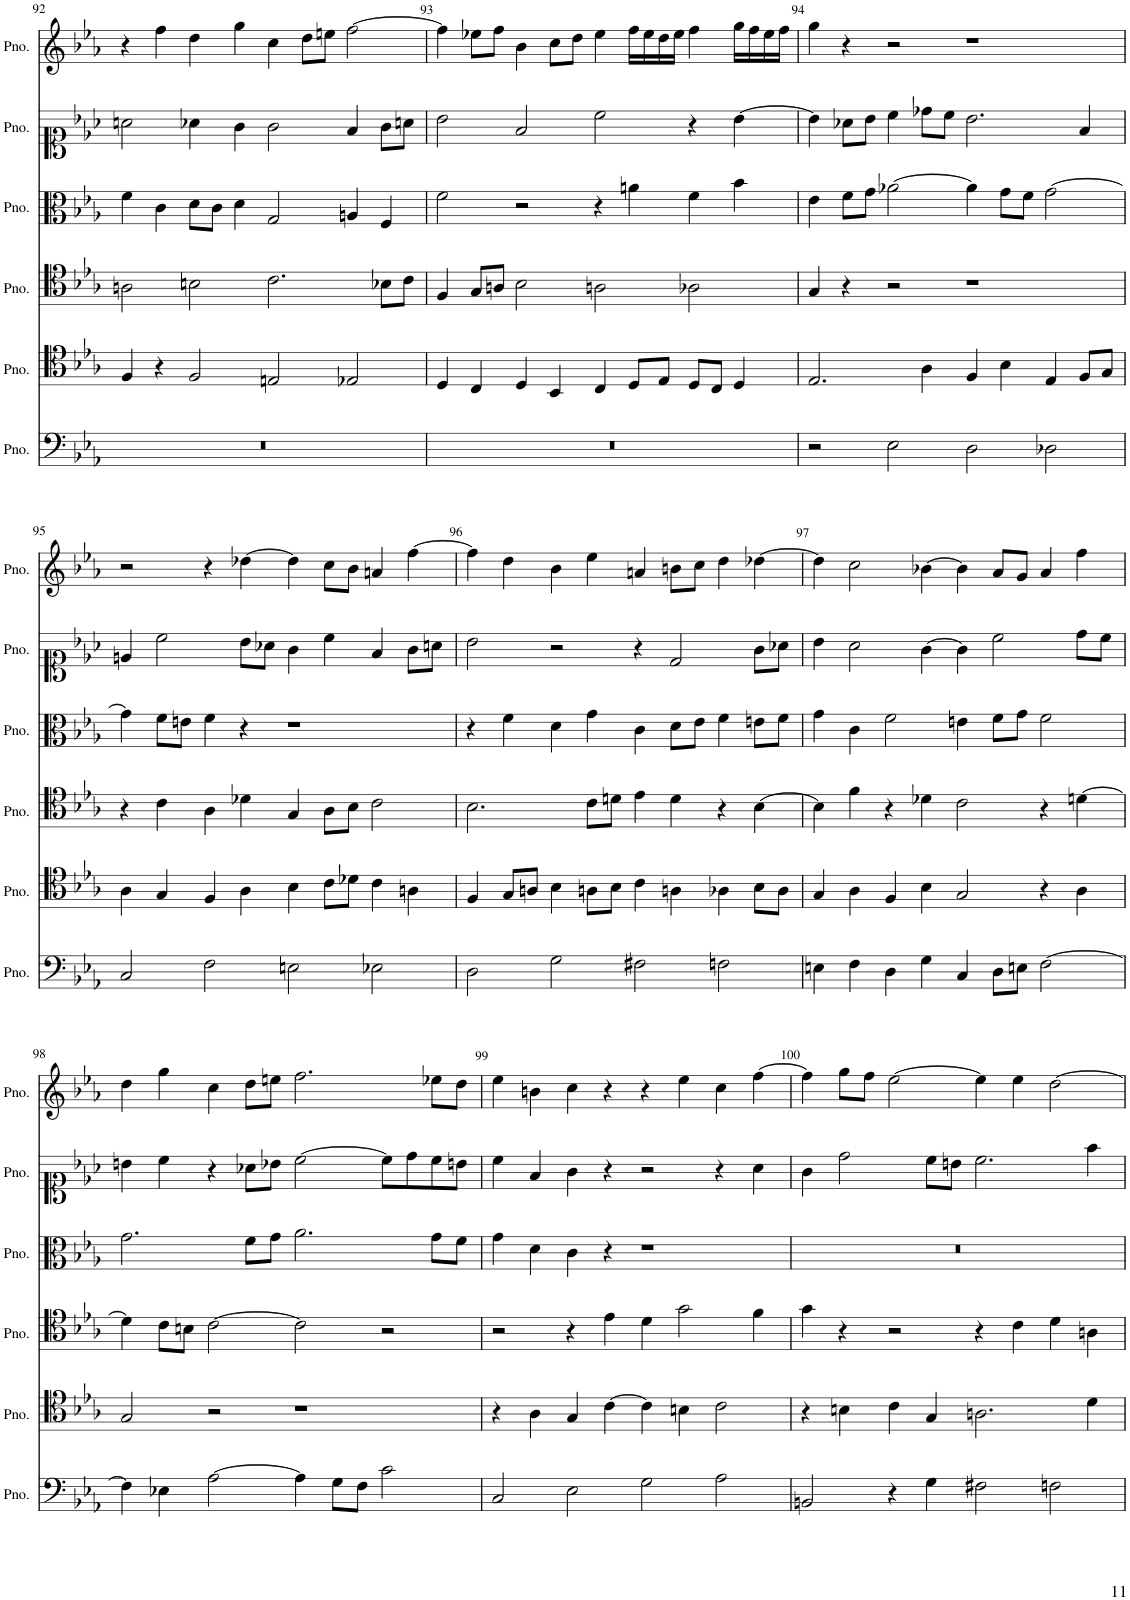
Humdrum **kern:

**kern	**kern	**kern	**kern	**kern	**kern
*part6	*part5	*part4	*part3	*part2	*part1
*staff6	*staff5	*staff4	*staff3	*staff2	*staff1
*I"Piano	*I"Piano	*I"Piano	*I"Piano	*I"Piano	*I"Piano
*I'Pno.	*I'Pno.	*I'Pno.	*I'Pno.	*I'Pno.	*I'Pno.
!!LO:PB:g=z
*clefF4	*clefC4	*clefC4	*clefC3	*clefC1	*clefG2
*	*	*	*	*	*Trd-7c-12
*k[b-e-a-]	*k[b-e-a-]	*k[b-e-a-]	*k[b-e-a-]	*k[b-e-a-]	*k[b-e-a-]
*M8/4	*M8/4	*M8/4	*M8/4	*M8/4	*M8/4
=92	=92	=92	=92	=92	=92
0r	4F/	2An\	4f\	2an\	4r
.	4r	.	4c\	.	4ff\
.	2F/	2Bn\	8d\L	4a-X\	4dd\
.	.	.	8c\J	.	.
.	.	.	4d\	4g\	4gg\
.	2En/	2.c\	2G/	2g\	4cc\
.	.	.	.	.	8dd\L
.	.	.	.	.	8een\J
.	2E-X/	.	4An/	4f/	[2ff\
.	.	8B-X\L	4F/	8g\L	.
.	.	8c\J	.	8an\J	.
=93	=93	=93	=93	=93	=93
0r	4D/	4F/	2f\	2b-\	4ff\]
.	4C/	8G/L	.	.	8ee-X\L
.	.	8An/J	.	.	8ff\J
.	4D/	2B-\	2r	2f/	4b-\
.	4BB-/	.	.	.	8cc\L
.	.	.	.	.	8dd\J
.	4C/	2An\	4r	2cc\	4ee-\
.	8D/L	.	4an\	.	16ff\LL
.	.	.	.	.	16ee-\
.	8E-/J	.	.	.	16dd\
.	.	.	.	.	16ee-\JJ
.	8D/L	2A-X\	4f\	4r	4ff\
.	8C/J	.	.	.	.
.	4D/	.	4b-\	[4b-\	16gg\LL
.	.	.	.	.	16ff\
.	.	.	.	.	16ee-\
.	.	.	.	.	16ff\JJ
=94	=94	=94	=94	=94	=94
2r	2.E-/	4G/	4e-\	4b-\]	4gg\
.	.	4r	8f\L	8a-X\L	4r
.	.	.	8g\J	8b-\J	.
2E-\	.	2r	[2a-X\	4cc\	2r
.	4A-\	.	.	8dd-X\L	.
.	.	.	.	8cc\J	.
2D\	4F/	1r	4a-\]	2.b-\	1r
.	4B-\	.	8g\L	.	.
.	.	.	8f\J	.	.
2D-X\	4E-/	.	[2g\	.	.
.	8F/L	.	.	4f/	.
.	8G/J	.	.	.	.
!!LO:LB:g=z
=95	=95	=95	=95	=95	=95
2C/	4A-\	4r	4g\]	4en/	2r
.	4G/	4c\	8f\L	2cc\	.
.	.	.	8en\J	.	.
2F\	4F/	4A-\	4f\	.	4r
.	4A-\	4d-X\	4r	8b-\L	[4dd-X\
.	.	.	.	8a-X\J	.
2En\	4B-\	4G/	1r	4g\	4dd-\]
.	8c\L	8A-\L	.	4cc\	8cc\L
.	8d-X\J	8B-\J	.	.	8b-\J
2E-X\	4c\	2c\	.	4f/	4an/
.	4An\	.	.	8g\L	[4ff\
.	.	.	.	8an\J	.
=96	=96	=96	=96	=96	=96
2D\	4F/	2.B-\	4r	2b-\	4ff\]
.	8G/L	.	4f\	.	4dd\
.	8An/J	.	.	.	.
2G\	4B-\	.	4d\	2r	4b-\
.	8An\L	8c\L	4g\	.	4ee-\
.	8B-\J	8dn\J	.	.	.
2F#X\	4c\	4e-\	4c\	4r	4an/
.	4An\	4d\	8d\L	2d/	8bn\L
.	.	.	8e-\J	.	8cc\J
2Fn\	4A-X\	4r	4f\	.	4dd\
.	8B-\L	[4B-\	8en\L	8g\L	[4dd-X\
.	8A-\J	.	8f\J	8a-X\J	.
=97	=97	=97	=97	=97	=97
4En\	4G/	4B-\]	4g\	4b-\	4dd-\]
4F\	4A-\	4f\	4c\	2a-\	2cc\
4D\	4F/	4r	2f\	.	.
4G\	4B-\	4d-X\	.	[4g\	[4b-X\
4C/	2G/	2c\	4en\	4g\]	4b-\]
8D\L	.	.	8f\L	2cc\	8a-/L
8En\J	.	.	8g\J	.	8g/J
[2F\	4r	4r	2f\	.	4a-/
.	4A-\	[4dn\	.	8dd\L	4ff\
.	.	.	.	8cc\J	.
!!LO:LB:g=z
=98	=98	=98	=98	=98	=98
4F\]	2G/	4d\]	2.g\	4bn\	4dd\
4E-X\	.	8c\L	.	4cc\	4gg\
.	.	8Bn\J	.	.	.
[2A-\	2r	[2c\	.	4r	4cc\
.	.	.	8f\L	8a-X\L	8dd\L
.	.	.	8g\J	8b-X\J	8een\J
4A-\]	1r	2c\]	2.a-\	[2cc\	2.ff\
8G\L	.	.	.	.	.
8F\J	.	.	.	.	.
2c\	.	2r	.	8cc\L]	.
.	.	.	.	8dd\	.
.	.	.	8g\L	8cc\	8ee-X\L
.	.	.	8f\J	8bn\J	8dd\J
=99	=99	=99	=99	=99	=99
2C/	4r	2r	4g\	4cc\	4ee-\
.	4A-\	.	4d\	4f/	4bn\
2E-\	4G/	4r	4c\	4g\	4cc\
.	[4c\	4e-\	4r	4r	4r
2G\	4c\]	4d\	1r	2r	4r
.	4Bn\	2g\	.	.	4ee-\
2A-\	2c\	.	.	4r	4cc\
.	.	4f\	.	4a-\	[4ff\
=100	=100	=100	=100	=100	=100
2BBn/	4r	4g\	0r	4g\	4ff\]
.	4Bn\	4r	.	2dd\	8gg\L
.	.	.	.	.	8ff\J
4r	4c\	2r	.	.	[2ee-\
4G\	4G/	.	.	8cc\L	.
.	.	.	.	8bn\J	.
2F#X\	2.An\	4r	.	2.cc\	4ee-\]
.	.	4c\	.	.	4ee-\
2Fn\	.	4d\	.	.	[2dd\
.	4d\	4An\	.	4ff\	.
=	=	=	=	=	=
*-	*-	*-	*-	*-	*-
